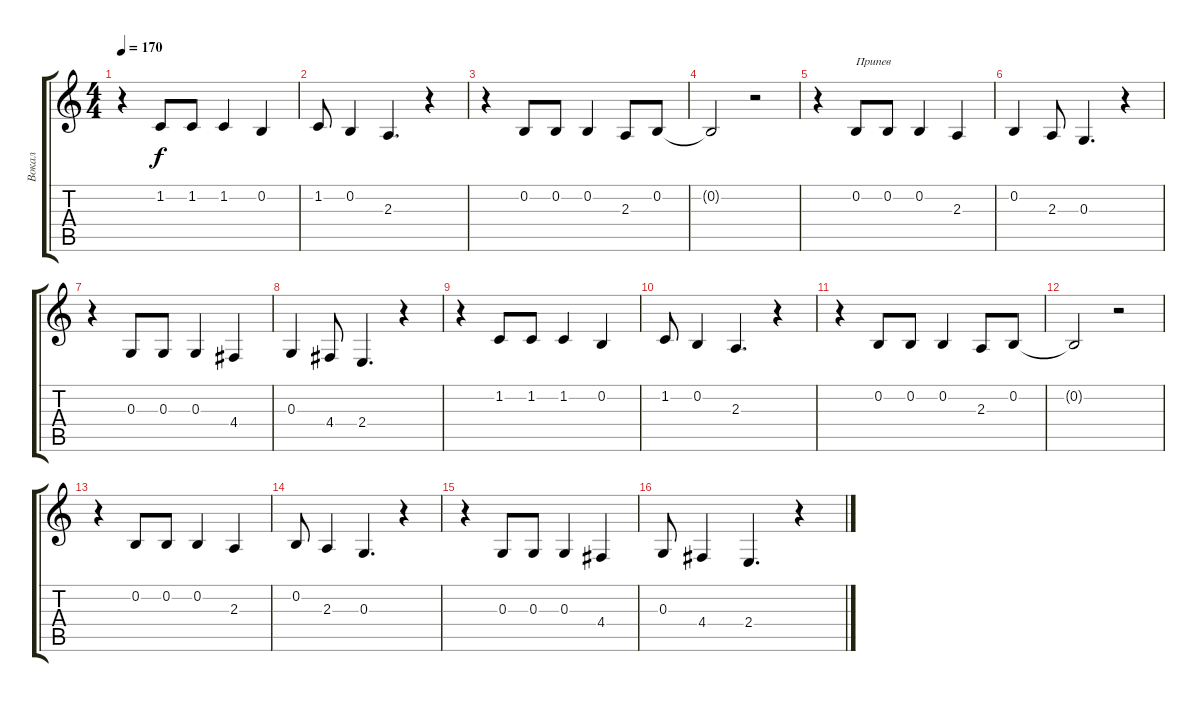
\track ("Вокал" "Вокал") {instrument oboe}
\staff {score tabs}
\tuning (E4 B3 G3 D3 A2 E2) {hide}
\ts (4 4)
\tempo 170
\clef g2
\ks c
r.4{dy f} 1.2.8 1.2.8 1.2.4 0.2.4 |
1.2.8 0.2.4 2.3.4{d} r.4 |
r.4 0.2.8 0.2.8 0.2.4 2.3.8 0.2.8 |
0.2{t}.2 r.2 |
r.4 0.2.8{txt "Припев"} 0.2.8 0.2.4 2.3.4 |
0.2.4 2.3.8 0.3.4{d} r.4 |
r.4 0.3.8 0.3.8 0.3.4 4.4.4 |
0.3.4 4.4.8 2.4.4{d} r.4 |
r.4 1.2.8 1.2.8 1.2.4 0.2.4 |
1.2.8 0.2.4 2.3.4{d} r.4 |
r.4 0.2.8 0.2.8 0.2.4 2.3.8 0.2.8 |
0.2{t}.2 r.2 |
r.4 0.2.8 0.2.8 0.2.4 2.3.4 |
0.2.8 2.3.4 0.3.4{d} r.4 |
r.4 0.3.8 0.3.8 0.3.4 4.4.4 |
0.3.8 4.4.4 2.4.4{d} r.4
